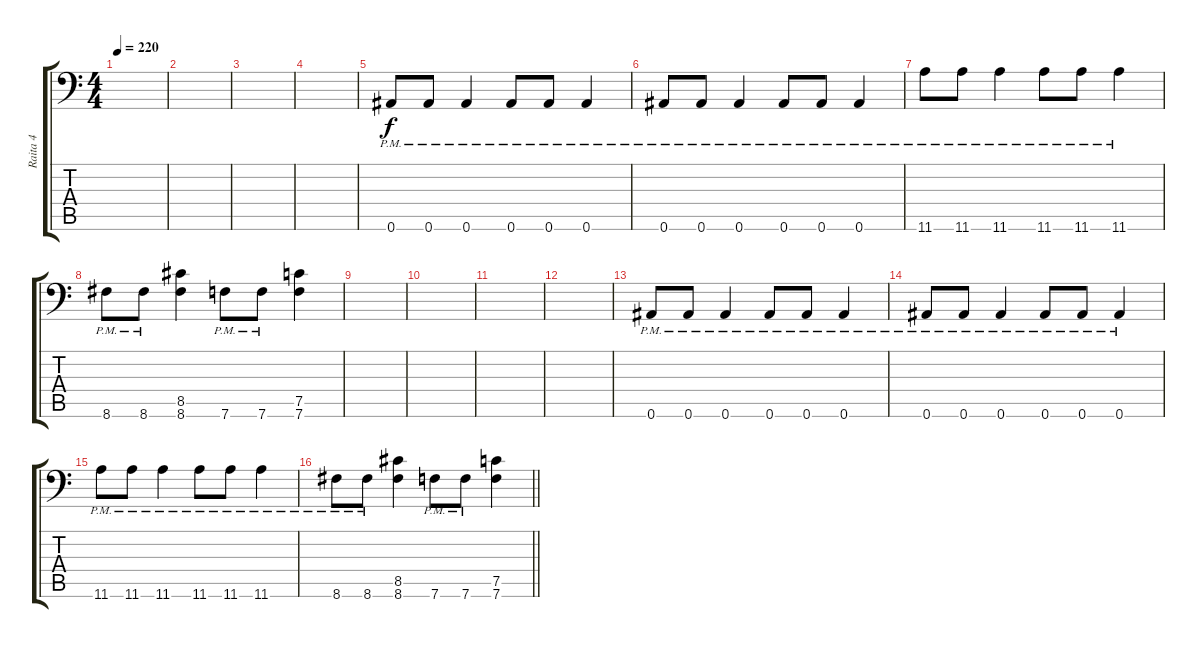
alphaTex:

\track ("Raita 4" "Raita 4") {instrument distortionguitar}
\staff {score tabs}
\tuning (C4 G3 Eb3 Bb2 F2 Bb1) {hide}
\ts (4 4)
\section ("" "")
\tempo 220
\clef f4
\ks c
|
|
|
|
0.6{pm}.8 0.6{pm}.8 0.6{pm}.4 0.6{pm}.8 0.6{pm}.8 0.6{pm}.4 |
0.6{pm}.8 0.6{pm}.8 0.6{pm}.4 0.6{pm}.8 0.6{pm}.8 0.6{pm}.4 |
11.6{pm}.8 11.6{pm}.8 11.6{pm}.4 11.6{pm}.8 11.6{pm}.8 11.6{pm}.4 |
8.6{pm}.8 8.6{pm}.8 (8.5 8.6).4 7.6{pm}.8 7.6{pm}.8 (7.5 7.6).4 |
|
|
|
|
0.6{pm}.8 0.6{pm}.8 0.6{pm}.4 0.6{pm}.8 0.6{pm}.8 0.6{pm}.4 |
0.6{pm}.8 0.6{pm}.8 0.6{pm}.4 0.6{pm}.8 0.6{pm}.8 0.6{pm}.4 |
11.6{pm}.8 11.6{pm}.8 11.6{pm}.4 11.6{pm}.8 11.6{pm}.8 11.6{pm}.4 |
\barLineRight lightlight
8.6{pm}.8 8.6{pm}.8 (8.5 8.6).4 7.6{pm}.8 7.6{pm}.8 (7.5 7.6).4
